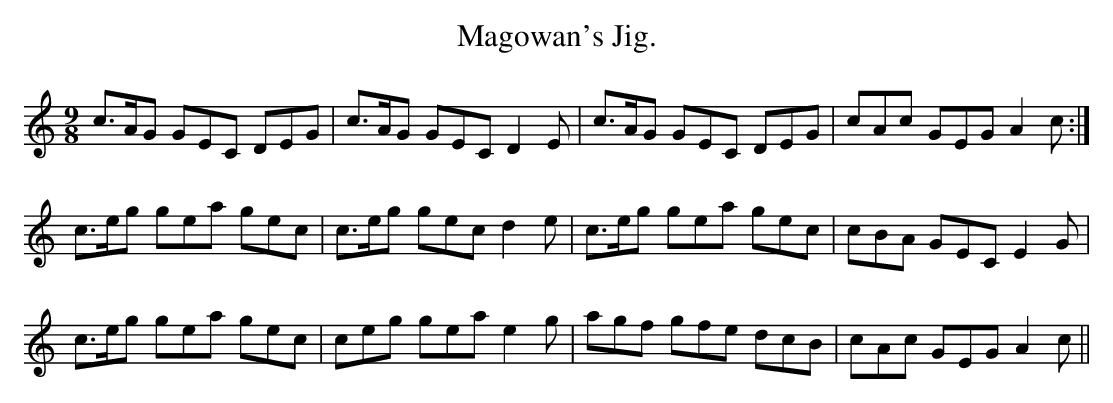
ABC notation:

X:1
T: Magowan's Jig.
M: 9/8
K: C
c>AG GEC DEG | c>AG GEC D2 E | c>AG GEC DEG | cAc GEG A2 c :|
c>eg gea gec | c>eg gec d2 e | c>eg gea gec | cBA GEC E2 G |
c>eg gea gec | ceg gea e2 g | agf gfe dcB | cAc GEG A2 c ||
